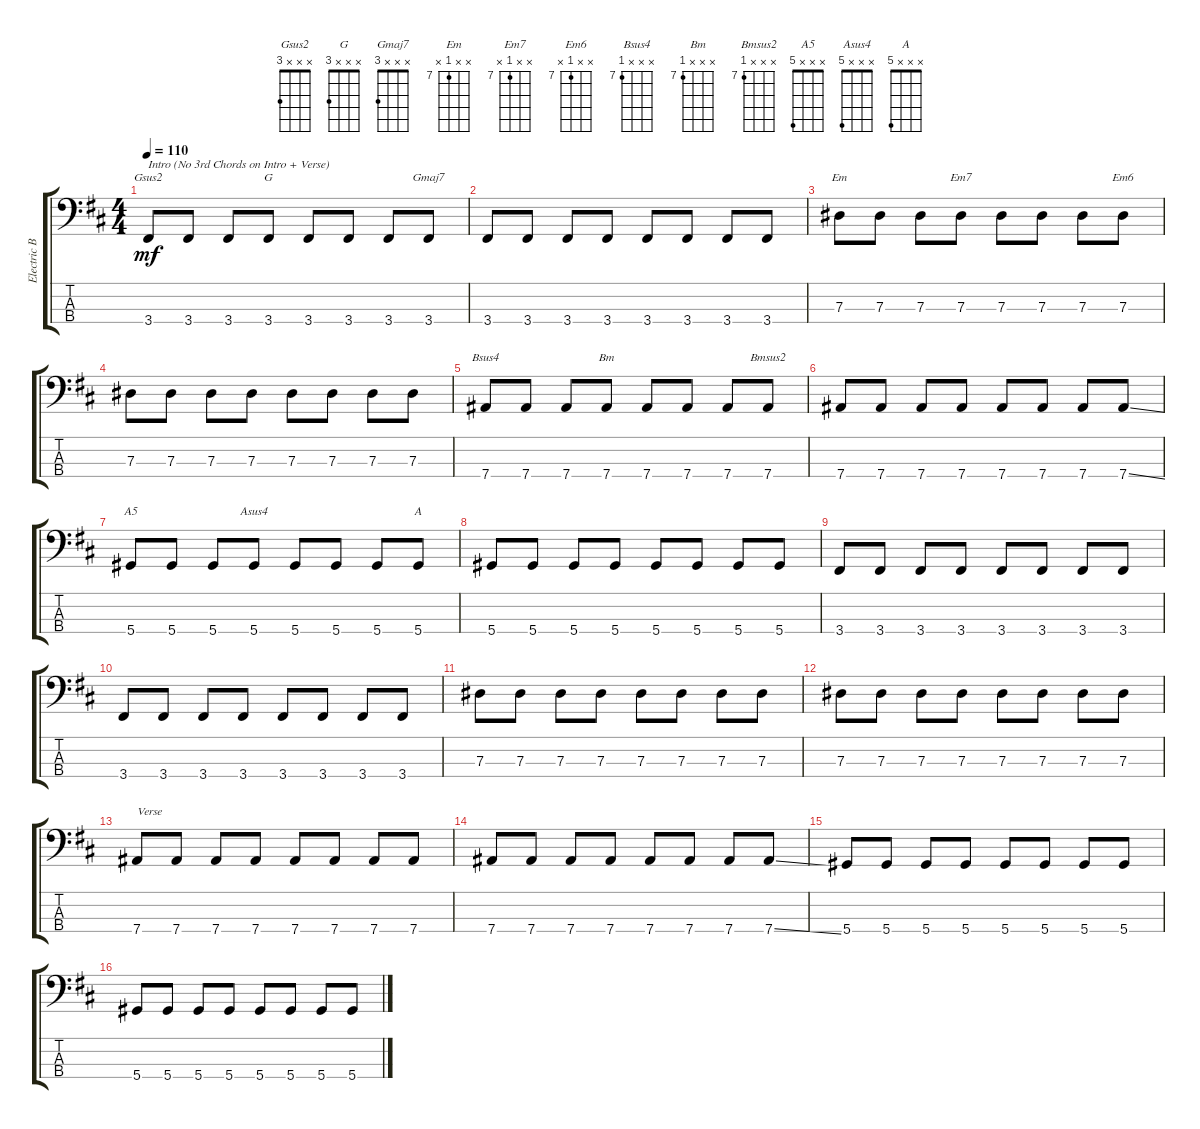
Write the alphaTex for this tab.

\track ("Electric Bass" "Electric B") {instrument electricbassfinger}
\staff {score tabs}
\tuning (Gb2 Db2 Ab1 Eb1) {hide}
\chord ("Gsus2" x x x 3)
\chord ("G" x x x 3)
\chord ("Gmaj7" x x x 3)
\chord ("Em" x x 7 x) {firstfret 7}
\chord ("Em7" x x 7 x) {firstfret 7}
\chord ("Em6" x x 7 x) {firstfret 7}
\chord ("Bsus4" x x x 7) {firstfret 7}
\chord ("Bm" x x x 7) {firstfret 7}
\chord ("Bmsus2" x x x 7) {firstfret 7}
\chord ("A5" x x x 5)
\chord ("Asus4" x x x 5)
\chord ("A" x x x 5)
\ts (4 4)
\tempo 110
\clef f4
\ks bminor
3.4.8{ch "Gsus2" txt "Intro (No 3rd Chords on Intro + Verse)" dy mf instrument electricbassfinger} 3.4.8 3.4.8 3.4.8{ch "G"} 3.4.8 3.4.8 3.4.8 3.4.8{ch "Gmaj7"} |
3.4.8 3.4.8 3.4.8 3.4.8 3.4.8 3.4.8 3.4.8 3.4.8 |
7.3.8{ch "Em"} 7.3.8 7.3.8 7.3.8{ch "Em7"} 7.3.8 7.3.8 7.3.8 7.3.8{ch "Em6"} |
7.3.8 7.3.8 7.3.8 7.3.8 7.3.8 7.3.8 7.3.8 7.3.8 |
7.4.8{ch "Bsus4"} 7.4.8 7.4.8 7.4.8{ch "Bm"} 7.4.8 7.4.8 7.4.8 7.4.8{ch "Bmsus2"} |
7.4.8 7.4.8 7.4.8 7.4.8 7.4.8 7.4.8 7.4.8 7.4{ss}.8 |
5.4.8{ch "A5"} 5.4.8 5.4.8 5.4.8{ch "Asus4"} 5.4.8 5.4.8 5.4.8 5.4.8{ch "A"} |
5.4.8 5.4.8 5.4.8 5.4.8 5.4.8 5.4.8 5.4.8 5.4.8 |
3.4.8 3.4.8 3.4.8 3.4.8 3.4.8 3.4.8 3.4.8 3.4.8 |
3.4.8 3.4.8 3.4.8 3.4.8 3.4.8 3.4.8 3.4.8 3.4.8 |
7.3.8 7.3.8 7.3.8 7.3.8 7.3.8 7.3.8 7.3.8 7.3.8 |
7.3.8 7.3.8 7.3.8 7.3.8 7.3.8 7.3.8 7.3.8 7.3.8 |
7.4.8{txt "Verse"} 7.4.8 7.4.8 7.4.8 7.4.8 7.4.8 7.4.8 7.4.8 |
7.4.8 7.4.8 7.4.8 7.4.8 7.4.8 7.4.8 7.4.8 7.4{ss}.8 |
5.4.8 5.4.8 5.4.8 5.4.8 5.4.8 5.4.8 5.4.8 5.4.8 |
5.4.8 5.4.8 5.4.8 5.4.8 5.4.8 5.4.8 5.4.8 5.4.8
